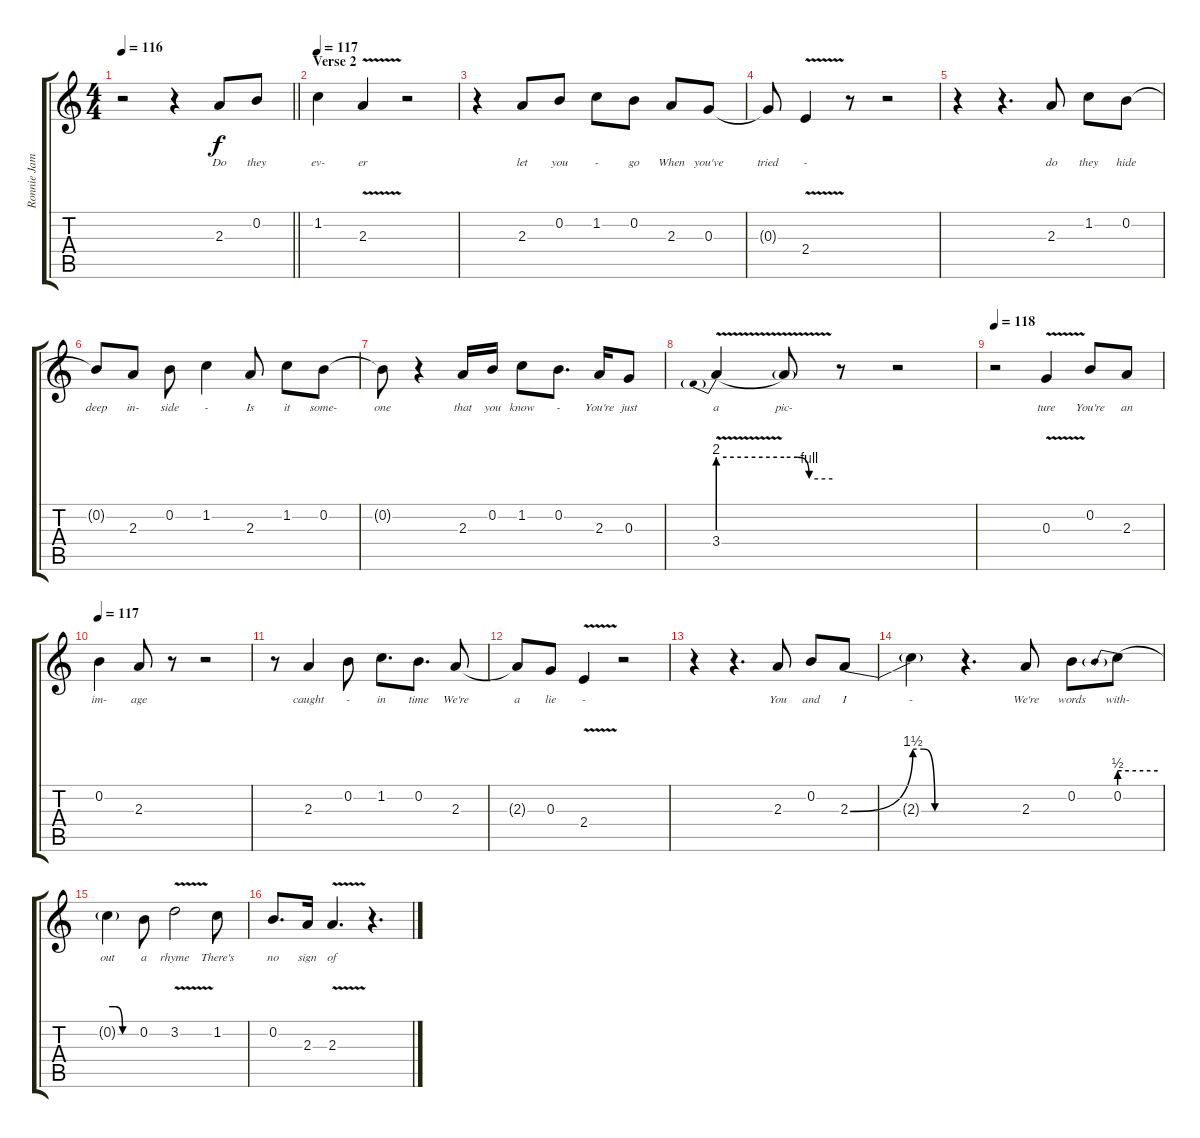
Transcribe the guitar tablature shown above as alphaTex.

\track ("Ronnie James Dio" "Ronnie Jam") {instrument electricguitarclean}
\staff {score tabs}
\tuning (E4 B3 G3 D3 A2 E2) {hide}
\ts (4 4)
\tempo 116
\clef g2
\barLineRight lightlight
\ks c
r.2{dy f} r.4 2.3.8{lyrics (0 "Do") lyrics (1 "") lyrics (2 "") lyrics (3 "") lyrics (4 "")} 0.2.8{lyrics (0 "they") lyrics (1 "") lyrics (2 "") lyrics (3 "") lyrics (4 "")} |
\section ("" "Verse 2")
\tempo 117
1.2.4{lyrics (0 "ev-") lyrics (1 "") lyrics (2 "") lyrics (3 "") lyrics (4 "")} 2.3{v}.4{lyrics (0 "er") lyrics (1 "") lyrics (2 "") lyrics (3 "") lyrics (4 "")} r.2 |
r.4 2.3.8{lyrics (0 "let") lyrics (1 "") lyrics (2 "") lyrics (3 "") lyrics (4 "")} 0.2.8{lyrics (0 "you") lyrics (1 "") lyrics (2 "") lyrics (3 "") lyrics (4 "")} 1.2.8{lyrics (0 "-") lyrics (1 "") lyrics (2 "") lyrics (3 "") lyrics (4 "")} 0.2.8{lyrics (0 "go") lyrics (1 "") lyrics (2 "") lyrics (3 "") lyrics (4 "")} 2.3.8{lyrics (0 "When") lyrics (1 "") lyrics (2 "") lyrics (3 "") lyrics (4 "")} 0.3.8{lyrics (0 "you've") lyrics (1 "") lyrics (2 "") lyrics (3 "") lyrics (4 "")} |
0.3{t}.8{lyrics (0 "tried") lyrics (1 "") lyrics (2 "") lyrics (3 "") lyrics (4 "")} 2.4{v}.4{lyrics (0 "-") lyrics (1 "") lyrics (2 "") lyrics (3 "") lyrics (4 "")} r.8 r.2 |
r.4 r.4{d} 2.3.8{lyrics (0 "do") lyrics (1 "") lyrics (2 "") lyrics (3 "") lyrics (4 "")} 1.2.8{lyrics (0 "they") lyrics (1 "") lyrics (2 "") lyrics (3 "") lyrics (4 "")} 0.2.8{lyrics (0 "hide") lyrics (1 "") lyrics (2 "") lyrics (3 "") lyrics (4 "")} |
0.2{t}.8{lyrics (0 "deep") lyrics (1 "") lyrics (2 "") lyrics (3 "") lyrics (4 "")} 2.3.8{lyrics (0 "in-") lyrics (1 "") lyrics (2 "") lyrics (3 "") lyrics (4 "")} 0.2.8{lyrics (0 "side") lyrics (1 "") lyrics (2 "") lyrics (3 "") lyrics (4 "")} 1.2.4{lyrics (0 "-") lyrics (1 "") lyrics (2 "") lyrics (3 "") lyrics (4 "")} 2.3.8{lyrics (0 "Is") lyrics (1 "") lyrics (2 "") lyrics (3 "") lyrics (4 "")} 1.2.8{lyrics (0 "it") lyrics (1 "") lyrics (2 "") lyrics (3 "") lyrics (4 "")} 0.2.8{lyrics (0 "some-") lyrics (1 "") lyrics (2 "") lyrics (3 "") lyrics (4 "")} |
0.2{t}.8{lyrics (0 "one") lyrics (1 "") lyrics (2 "") lyrics (3 "") lyrics (4 "")} r.4 2.3.16{lyrics (0 "that") lyrics (1 "") lyrics (2 "") lyrics (3 "") lyrics (4 "")} 0.2.16{lyrics (0 "you") lyrics (1 "") lyrics (2 "") lyrics (3 "") lyrics (4 "")} 1.2.8{lyrics (0 "know") lyrics (1 "") lyrics (2 "") lyrics (3 "") lyrics (4 "")} 0.2.8{d lyrics (0 "-") lyrics (1 "") lyrics (2 "") lyrics (3 "") lyrics (4 "")} 2.3.16{lyrics (0 "You're") lyrics (1 "") lyrics (2 "") lyrics (3 "") lyrics (4 "")} 0.3.8{lyrics (0 "just") lyrics (1 "") lyrics (2 "") lyrics (3 "") lyrics (4 "")} |
3.4{be (prebend 0 8 60 8) v}.4{lyrics (0 "a") lyrics (1 "") lyrics (2 "") lyrics (3 "") lyrics (4 "")} 3.4{be (custom 0 8 15 8 30 4 60 4) v t}.8{lyrics (0 "pic-") lyrics (1 "") lyrics (2 "") lyrics (3 "") lyrics (4 "")} r.8 r.2 |
\tempo 118
r.2 0.3{v}.4{lyrics (0 "ture") lyrics (1 "") lyrics (2 "") lyrics (3 "") lyrics (4 "")} 0.2.8{lyrics (0 "You're") lyrics (1 "") lyrics (2 "") lyrics (3 "") lyrics (4 "")} 2.3.8{lyrics (0 "an") lyrics (1 "") lyrics (2 "") lyrics (3 "") lyrics (4 "")} |
\tempo 117
0.2.4{lyrics (0 "im-") lyrics (1 "") lyrics (2 "") lyrics (3 "") lyrics (4 "")} 2.3.8{lyrics (0 "age") lyrics (1 "") lyrics (2 "") lyrics (3 "") lyrics (4 "")} r.8 r.2 |
r.8 2.3.4{lyrics (0 "caught") lyrics (1 "") lyrics (2 "") lyrics (3 "") lyrics (4 "")} 0.2.8{lyrics (0 "-") lyrics (1 "") lyrics (2 "") lyrics (3 "") lyrics (4 "")} 1.2.8{d lyrics (0 "in") lyrics (1 "") lyrics (2 "") lyrics (3 "") lyrics (4 "")} 0.2.8{d lyrics (0 "time") lyrics (1 "") lyrics (2 "") lyrics (3 "") lyrics (4 "")} 2.3.8{lyrics (0 "We're") lyrics (1 "") lyrics (2 "") lyrics (3 "") lyrics (4 "")} |
2.3{t}.8{lyrics (0 "a") lyrics (1 "") lyrics (2 "") lyrics (3 "") lyrics (4 "")} 0.3.8{lyrics (0 "lie") lyrics (1 "") lyrics (2 "") lyrics (3 "") lyrics (4 "")} 2.4{v}.4{lyrics (0 "-") lyrics (1 "") lyrics (2 "") lyrics (3 "") lyrics (4 "")} r.2 |
r.4 r.4{d} 2.3.8{lyrics (0 "You") lyrics (1 "") lyrics (2 "") lyrics (3 "") lyrics (4 "")} 0.2.8{lyrics (0 "and") lyrics (1 "") lyrics (2 "") lyrics (3 "") lyrics (4 "")} 2.3{be (bend 0 0 60 6)}.8{lyrics (0 "I") lyrics (1 "") lyrics (2 "") lyrics (3 "") lyrics (4 "")} |
2.3{be (custom 0 6 15 6 30 0 60 0) t}.4{lyrics (0 "-") lyrics (1 "") lyrics (2 "") lyrics (3 "") lyrics (4 "")} r.4{d} 2.3.8{lyrics (0 "We're") lyrics (1 "") lyrics (2 "") lyrics (3 "") lyrics (4 "")} 0.2.8{lyrics (0 "words") lyrics (1 "") lyrics (2 "") lyrics (3 "") lyrics (4 "")} 0.2{be (prebend 0 2 60 2)}.8{lyrics (0 "with-") lyrics (1 "") lyrics (2 "") lyrics (3 "") lyrics (4 "")} |
0.2{be (custom 0 2 15 2 30 0 60 0) t}.4{lyrics (0 "out") lyrics (1 "") lyrics (2 "") lyrics (3 "") lyrics (4 "")} 0.2.8{lyrics (0 "a") lyrics (1 "") lyrics (2 "") lyrics (3 "") lyrics (4 "")} 3.2{v}.2{lyrics (0 "rhyme") lyrics (1 "") lyrics (2 "") lyrics (3 "") lyrics (4 "")} 1.2.8{lyrics (0 "There's") lyrics (1 "") lyrics (2 "") lyrics (3 "") lyrics (4 "")} |
0.2.8{d lyrics (0 "no") lyrics (1 "") lyrics (2 "") lyrics (3 "") lyrics (4 "")} 2.3.16{lyrics (0 "sign") lyrics (1 "") lyrics (2 "") lyrics (3 "") lyrics (4 "")} 2.3{v}.4{d lyrics (0 "of") lyrics (1 "") lyrics (2 "") lyrics (3 "") lyrics (4 "")} r.4{d}
